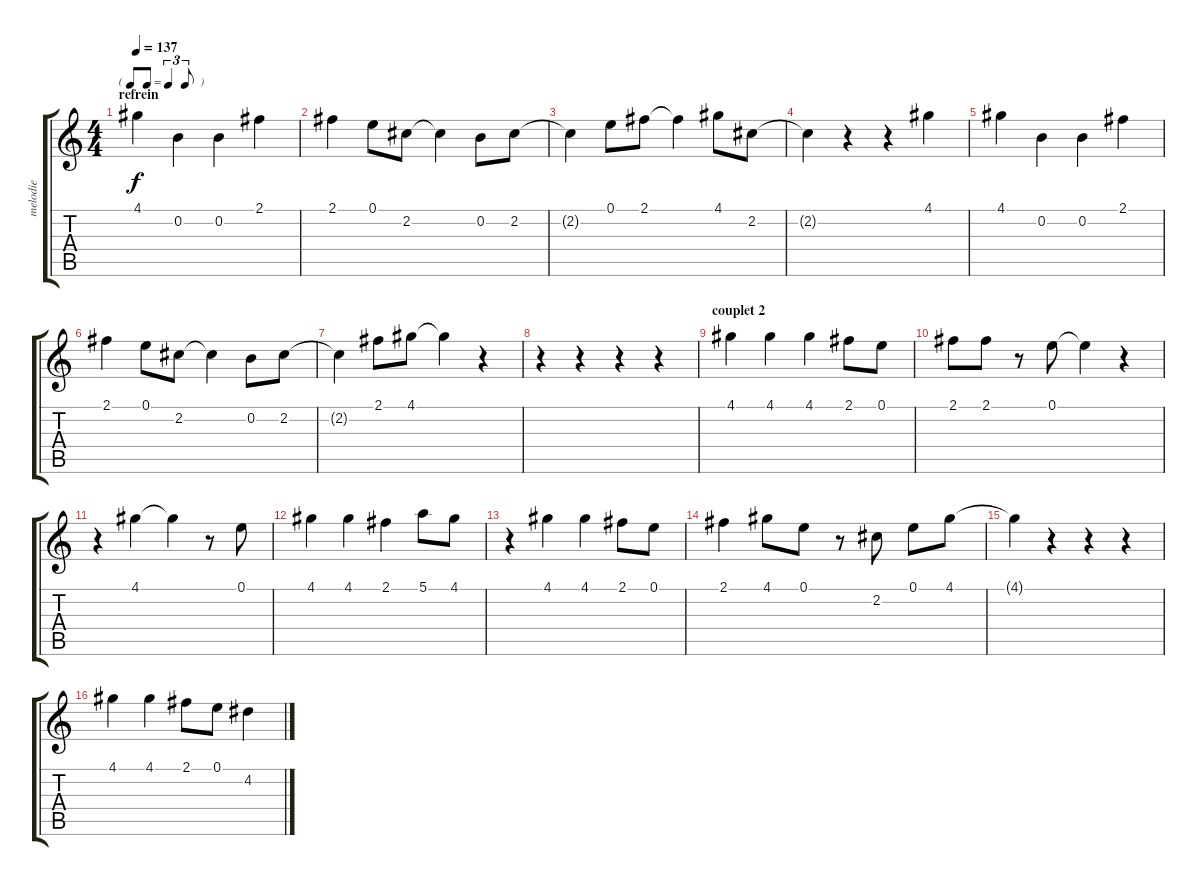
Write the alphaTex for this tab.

\track ("melodie" "melodie") {instrument distortionguitar}
\staff {score tabs}
\tuning (E4 B3 G3 D3 A2 E2) {hide}
\ts (4 4)
\tf triplet8th
\section ("" "refrein")
\tempo 137
\clef g2
\ks c
4.1.4{dy f} 0.2.4 0.2.4 2.1.4 |
2.1.4 0.1.8 2.2.8 2.2{t}.4 0.2.8 2.2.8 |
2.2{t}.4 0.1.8 2.1.8 2.1{t}.4 4.1.8 2.2.8 |
2.2{t}.4 r.4 r.4 4.1.4 |
4.1.4 0.2.4 0.2.4 2.1.4 |
2.1.4 0.1.8 2.2.8 2.2{t}.4 0.2.8 2.2.8 |
2.2{t}.4 2.1.8 4.1.8 4.1{t}.4 r.4 |
r.4 r.4 r.4 r.4 |
\section ("" "couplet 2")
4.1.4 4.1.4 4.1.4 2.1.8 0.1.8 |
2.1.8 2.1.8 r.8 0.1.8 0.1{t}.4 r.4 |
r.4 4.1.4 4.1{t}.4 r.8 0.1.8 |
4.1.4 4.1.4 2.1.4 5.1.8 4.1.8 |
r.4 4.1.4 4.1.4 2.1.8 0.1.8 |
2.1.4 4.1.8 0.1.8 r.8 2.2.8 0.1.8 4.1.8 |
4.1{t}.4 r.4 r.4 r.4 |
4.1.4 4.1.4 2.1.8 0.1.8 4.2.4
